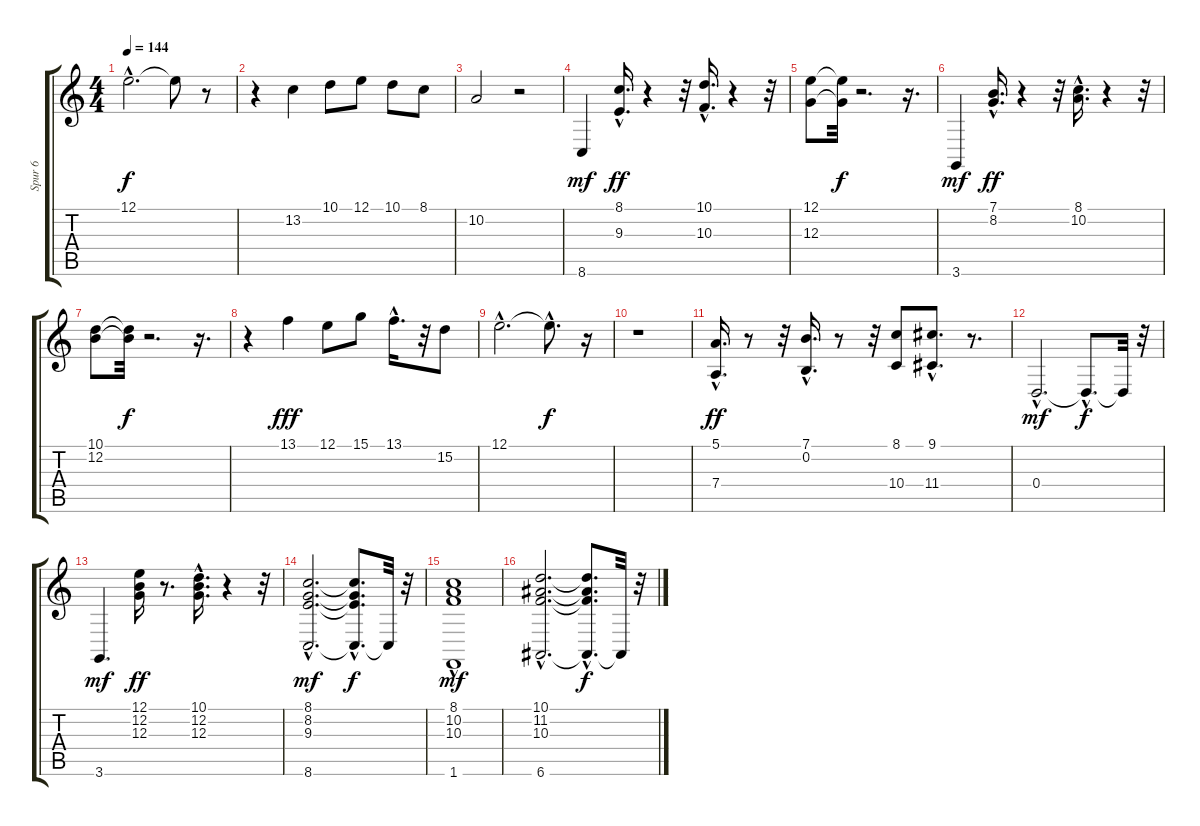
\track ("Spur 6" "Spur 6") {instrument trombone}
\staff {score tabs}
\tuning (E4 B3 G3 D3 A2 E2) {hide}
\ts (4 4)
\tempo 144
\clef g2
\ks c
12.1{hac}.2{d dy f} 12.1{t}.8 r.8 |
r.4 13.2.4 10.1.8 12.1.8 10.1.8 8.1.8 |
10.2.2 r.2 |
8.6.4{dy mf} (8.1{hac} 9.3{hac}).16{d dy ff} r.4 r.32 (10.1{hac} 10.3{hac}).16{d} r.4 r.32 |
(12.1 12.3).8 (12.1{t} 12.3{t}).32{dy f} r.2{d} r.16{d} |
3.6.4{dy mf} (7.1{hac} 8.2{hac}).16{d dy ff} r.4 r.32 (8.1{hac} 10.2{hac}).16{d} r.4 r.32 |
(10.1 12.2).8 (10.1{t} 12.2{t}).32{dy f} r.2{d} r.16{d} |
r.4 13.1.4{dy fff} 12.1.8 15.1.8 13.1{hac}.16{d} r.32 15.2.8 |
12.1{hac}.2{d} 12.1{hac t}.8{d dy f} r.16 |
r.1 |
(5.1{hac} 7.4{hac}).16{d dy ff} r.8 r.32 (7.1{hac} 0.2{hac}).16{d} r.8 r.32 (8.1 10.4).8 (9.1{hac} 11.4{hac}).8{d} r.8{d} |
0.4{hac}.2{d dy mf} 0.4{hac t}.8{d dy f} 0.4{t}.32 r.32 |
3.6.4{d dy mf} (12.1 12.2 12.3).16{dy ff} r.8{d} (10.1{hac} 12.2{hac} 12.3{hac}).16{d} r.4 r.32 |
(8.1{hac} 8.2{hac} 9.3{hac} 8.6{hac}).2{d dy mf} (8.1{t} 8.2{t} 9.3{t} 8.6{hac t}).8{d dy f} 8.6{t}.32 r.32 |
(8.1{hac} 10.2{hac} 10.3{hac} 1.6).1{dy mf} |
(10.1{hac} 11.2{hac} 10.3{hac} 6.6{hac}).2{d} (10.1{hac t} 11.2{t} 10.3{hac t} 6.6{hac t}).8{d dy f} 6.6{t}.32 r.32
